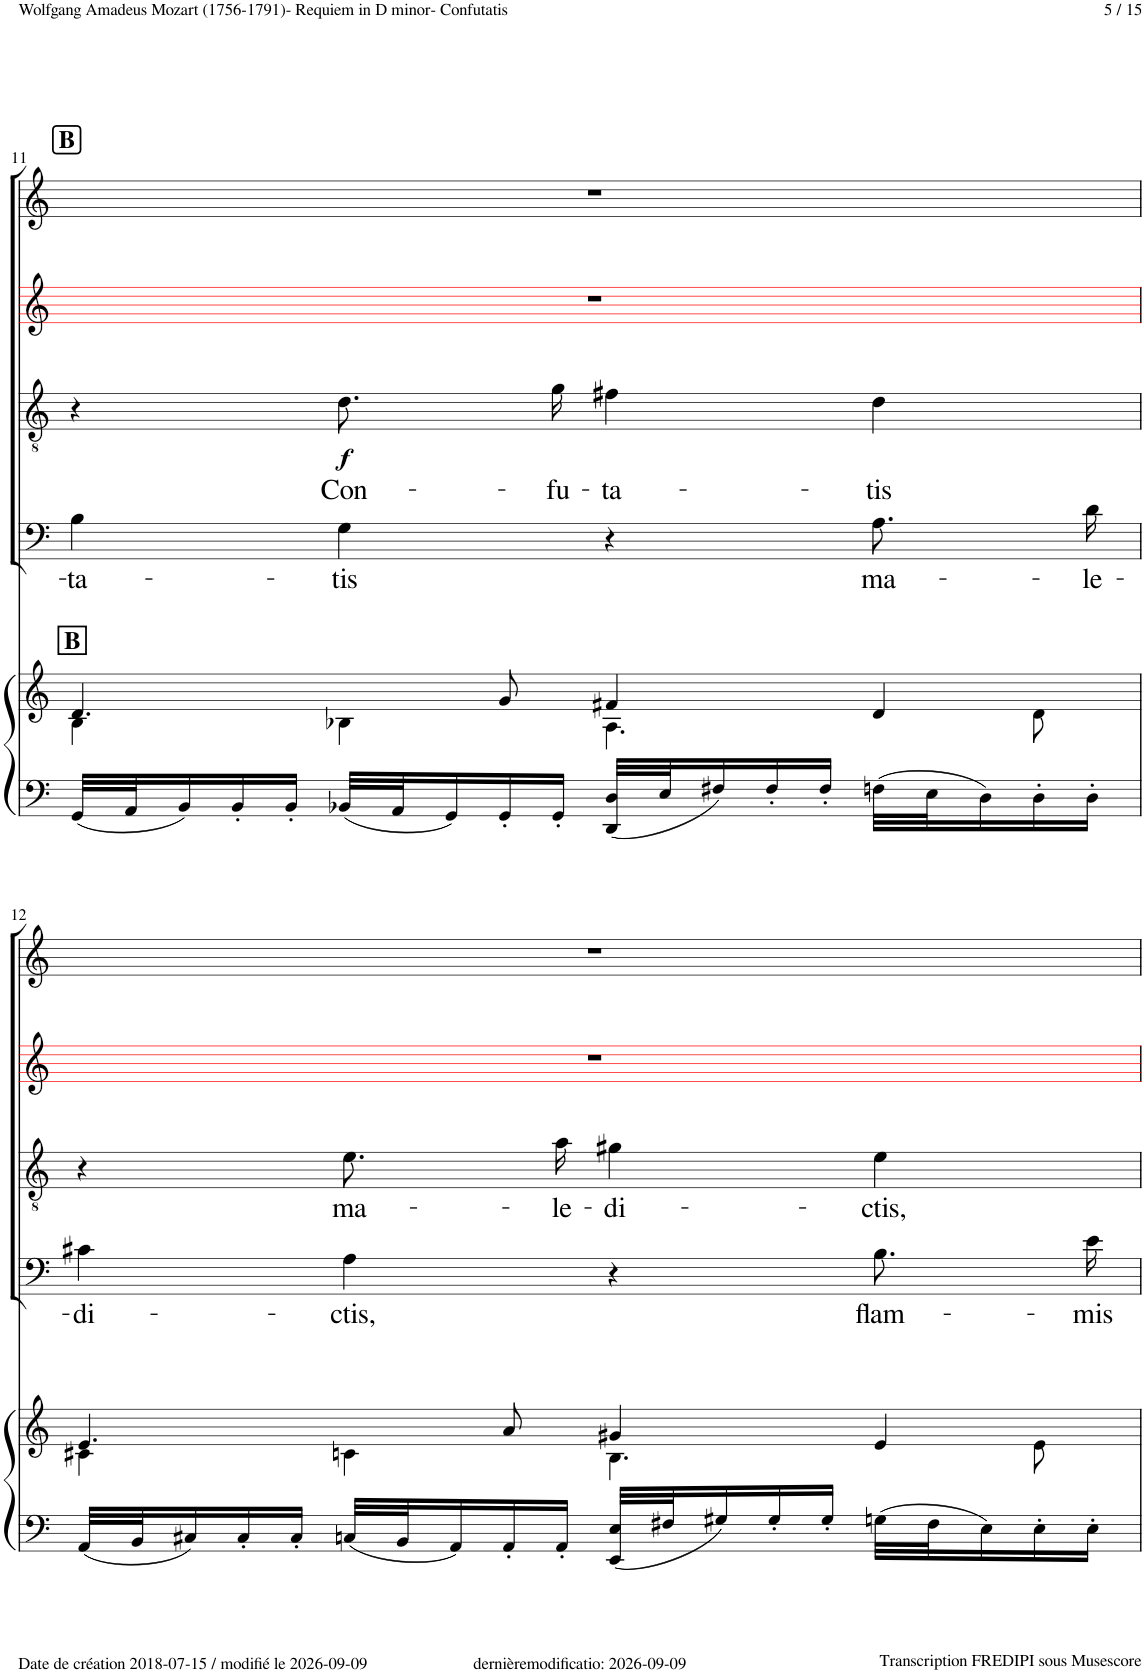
**kern	**kern	**kern	**text	**kern	**text	**dynam	**kern	**kern
*part5	*part5	*part4	*part4	*part3	*part3	*part3	*part2	*part1
*staff6	*staff5	*staff4	*staff4	*staff3	*staff3	*staff3	*staff2	*staff1
*I"Piano	*	*I"Bass	*	*I"Tenor	*	*	*I"Alto	*I"Soprano
*I'Pno	*	*	*	*	*	*	*	*
!!LO:PB:g=z
*clefF4	*clefG2	*clefF4	*	*clefGv2	*	*	*clefG2	*clefG2
*	*	*	*	*	*	*	*ITrd1c2	*
*k[]	*k[]	*k[]	*	*k[]	*	*	*k[]	*k[]
*M4/4	*M4/4	*M4/4	*	*M4/4	*	*	*M4/4	*M4/4
*met(c)	*met(c)	*met(c)	*	*met(c)	*	*	*met(c)	*met(c)
!!LO:REH:place=s1:a:B:cj:fs=14:t=B
=11	=11	=11	=11	=11	=11	=11	=11	=11
*	*^	*	*	*	*	*	*	*
!	!LO:TX:a:B:t=B	!	!	!	!	!	!	!	!
!	!	!	!	!LO:LY:b	!	!	!	!	!
32GG/LLL	4.d/	4B\	4B!\	-ta-	4r	.	.	1r	1r
32AA/J	.	.	.	.	.	.	.	.	.
16BB/	.	.	.	.	.	.	.	.	.
16BB'/	.	.	.	.	.	.	.	.	.
16BB'/JJ	.	.	.	.	.	.	.	.	.
!	!	!	!	!LO:LY:b	!	!LO:LY:b	!LO:DY:b	!	!
32BB-X/LLL	.	4B-X\	4G!\	-tis	8.d!\L	Con-	f	.	.
32AA/J	.	.	.	.	.	.	.	.	.
16GG/	.	.	.	.	.	.	.	.	.
16GG'/	8g/	.	.	.	.	.	.	.	.
!	!	!	!	!	!	!LO:LY:b	!	!	!
16GG'/JJ	.	.	.	.	16g!\Jk	-fu-	.	.	.
!	!	!	!	!	!	!LO:LY:b	!	!	!
32DD/ 32D/LLL	4f#X/	4.A\	4r	.	4f#X!\	-ta-	.	.	.
32E/J	.	.	.	.	.	.	.	.	.
16F#X/	.	.	.	.	.	.	.	.	.
16F#'/	.	.	.	.	.	.	.	.	.
16F#'/JJ	.	.	.	.	.	.	.	.	.
!	!	!	!	!LO:LY:b	!	!LO:LY:b	!	!	!
32Fn\LLL	4d/	.	8.A!\L	ma-	4d!\	-tis	.	.	.
32E\J	.	.	.	.	.	.	.	.	.
16D\	.	.	.	.	.	.	.	.	.
16D'\	.	8d\	.	.	.	.	.	.	.
!	!	!	!	!LO:LY:b	!	!	!	!	!
16D'\JJ	.	.	16d!\Jk	-le-	.	.	.	.	.
!!LO:LB:g=z
=12	=12	=12	=12	=12	=12	=12	=12	=12	=12
!	!	!	!	!LO:LY:b	!	!	!	!	!
32AA/LLL	4.e/	4c#X\	4c#X!\	-di-	4r	.	.	1r	1r
32BB/J	.	.	.	.	.	.	.	.	.
16C#X/	.	.	.	.	.	.	.	.	.
16C#'/	.	.	.	.	.	.	.	.	.
16C#'/JJ	.	.	.	.	.	.	.	.	.
!	!	!	!	!LO:LY:b	!	!LO:LY:b	!	!	!
32Cn/LLL	.	4cn\	4A!\	-ctis,	8.e!\L	ma-	.	.	.
32BB/J	.	.	.	.	.	.	.	.	.
16AA/	.	.	.	.	.	.	.	.	.
16AA'/	8a/	.	.	.	.	.	.	.	.
!	!	!	!	!	!	!LO:LY:b	!	!	!
16AA'/JJ	.	.	.	.	16a!\Jk	-le-	.	.	.
!	!	!	!	!	!	!LO:LY:b	!	!	!
32EE/ 32E/LLL	4g#X/	4.B\	4r	.	4g#X!\	-di-	.	.	.
32F#X/J	.	.	.	.	.	.	.	.	.
16G#X/	.	.	.	.	.	.	.	.	.
16G#'/	.	.	.	.	.	.	.	.	.
16G#'/JJ	.	.	.	.	.	.	.	.	.
!	!	!	!	!LO:LY:b	!	!LO:LY:b	!	!	!
32Gn\LLL	4e/	.	8.B!\L	flam-	4e'~!\	-ctis,	.	.	.
32F#\J	.	.	.	.	.	.	.	.	.
16E\	.	.	.	.	.	.	.	.	.
16E'\	.	8e\	.	.	.	.	.	.	.
!	!	!	!	!LO:LY:b	!	!	!	!	!
16E'\JJ	.	.	16e!\Jk	-mis	.	.	.	.	.
*	*v	*v	*	*	*	*	*	*	*
=	=	=	=	=	=	=	=	=
*-	*-	*-	*-	*-	*-	*-	*-	*-
